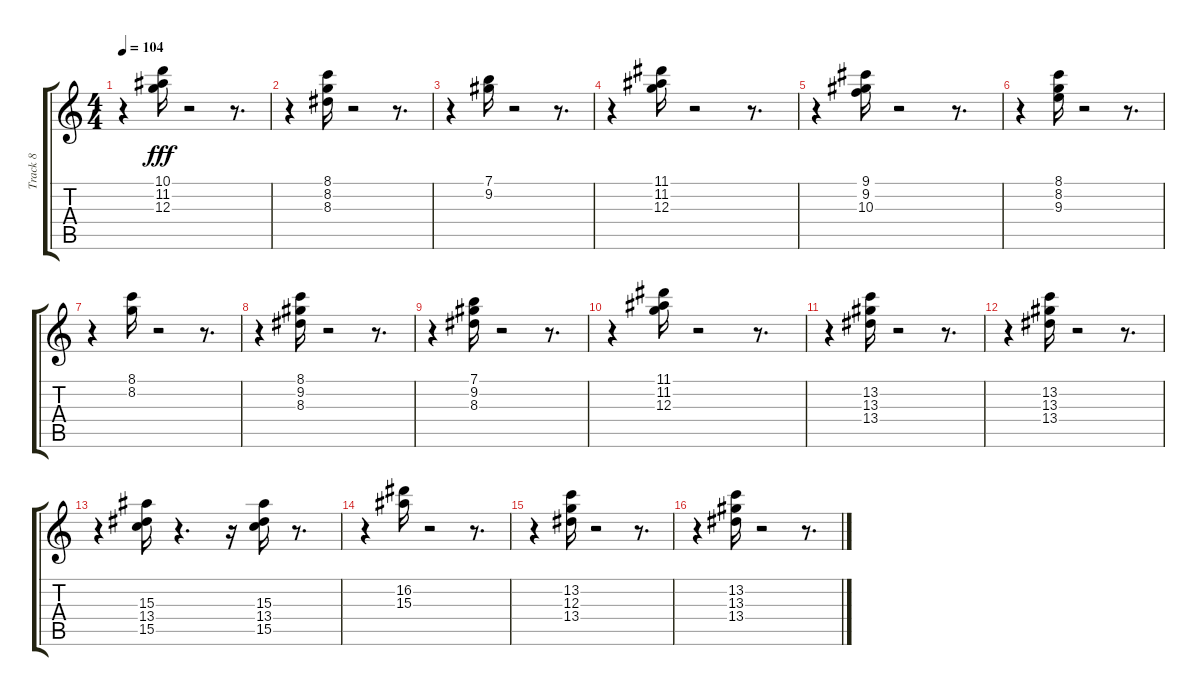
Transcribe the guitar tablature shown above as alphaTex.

\track ("Track 8" "Track 8") {solo instrument electricguitarclean}
\staff {score tabs}
\tuning (E4 B3 G3 D3 A2 E2) {hide}
\ts (4 4)
\tempo 104
\clef g2
\ks c
r.4{dy fff} (10.1 11.2 12.3).16 r.2 r.8{d} |
r.4 (8.1 8.2 8.3).16 r.2 r.8{d} |
r.4 (7.1 9.2).16 r.2 r.8{d} |
r.4 (11.1 11.2 12.3).16 r.2 r.8{d} |
r.4 (9.1 9.2 10.3).16 r.2 r.8{d} |
r.4 (8.1 8.2 9.3).16 r.2 r.8{d} |
r.4 (8.1 8.2).16 r.2 r.8{d} |
r.4 (8.1 9.2 8.3).16 r.2 r.8{d} |
r.4 (7.1 9.2 8.3).16 r.2 r.8{d} |
r.4 (11.1 11.2 12.3).16 r.2 r.8{d} |
r.4 (13.2 13.3 13.4).16 r.2 r.8{d} |
r.4 (13.2 13.3 13.4).16 r.2 r.8{d} |
r.4 (15.3 13.4 15.5).16 r.4{d} r.16 (15.3 13.4 15.5).16 r.8{d} |
r.4 (16.2 15.3).16 r.2 r.8{d} |
r.4 (13.2 12.3 13.4).16 r.2 r.8{d} |
r.4 (13.2 13.3 13.4).16 r.2 r.8{d}
